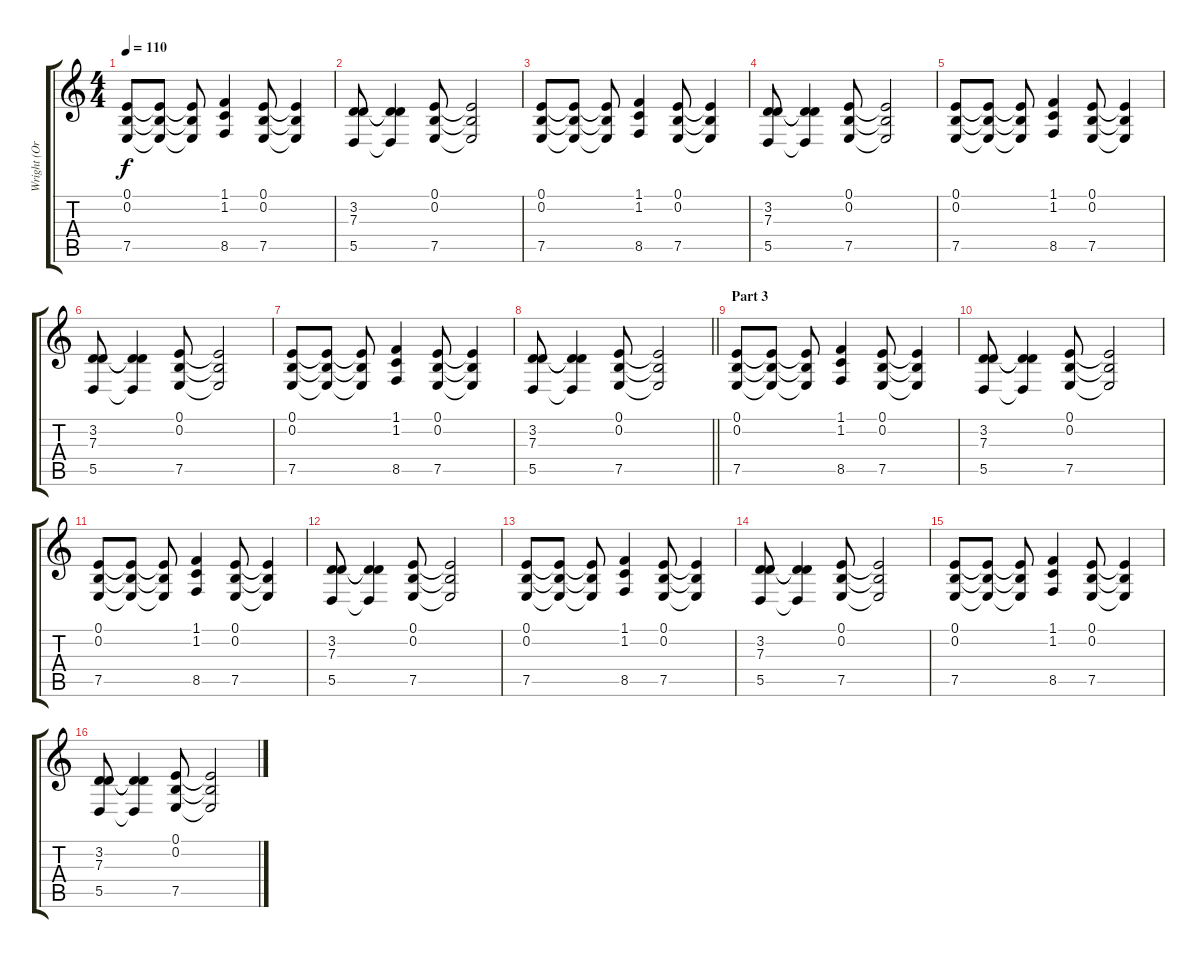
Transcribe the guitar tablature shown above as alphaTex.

\track ("Wright (Organ)" "Wright (Or") {instrument drawbarorgan}
\staff {score tabs}
\tuning (E4 B3 G3 D3 A2 E2) {hide}
\ts (4 4)
\tempo 110
\clef g2
\ks c
(0.1 0.2 7.5).8{dy f} (0.1{t} 0.2{t} 7.5{t}).8 (0.1{t} 0.2{t} 7.5{t}).8 (1.1 1.2 8.5).4 (0.1 0.2 7.5).8 (0.1{t} 0.2{t} 7.5{t}).4 |
(3.2 7.3 5.5).8 (3.2{t} 7.3{t} 5.5{t}).4 (0.1 0.2 7.5).8 (0.1{t} 0.2{t} 7.5{t}).2 |
(0.1 0.2 7.5).8 (0.1{t} 0.2{t} 7.5{t}).8 (0.1{t} 0.2{t} 7.5{t}).8 (1.1 1.2 8.5).4 (0.1 0.2 7.5).8 (0.1{t} 0.2{t} 7.5{t}).4 |
(3.2 7.3 5.5).8 (3.2{t} 7.3{t} 5.5{t}).4 (0.1 0.2 7.5).8 (0.1{t} 0.2{t} 7.5{t}).2 |
(0.1 0.2 7.5).8 (0.1{t} 0.2{t} 7.5{t}).8 (0.1{t} 0.2{t} 7.5{t}).8 (1.1 1.2 8.5).4 (0.1 0.2 7.5).8 (0.1{t} 0.2{t} 7.5{t}).4 |
(3.2 7.3 5.5).8 (3.2{t} 7.3{t} 5.5{t}).4 (0.1 0.2 7.5).8 (0.1{t} 0.2{t} 7.5{t}).2 |
(0.1 0.2 7.5).8 (0.1{t} 0.2{t} 7.5{t}).8 (0.1{t} 0.2{t} 7.5{t}).8 (1.1 1.2 8.5).4 (0.1 0.2 7.5).8 (0.1{t} 0.2{t} 7.5{t}).4 |
\barLineRight lightlight
(3.2 7.3 5.5).8 (3.2{t} 7.3{t} 5.5{t}).4 (0.1 0.2 7.5).8 (0.1{t} 0.2{t} 7.5{t}).2 |
\section ("" "Part 3")
(0.1 0.2 7.5).8 (0.1{t} 0.2{t} 7.5{t}).8 (0.1{t} 0.2{t} 7.5{t}).8 (1.1 1.2 8.5).4 (0.1 0.2 7.5).8 (0.1{t} 0.2{t} 7.5{t}).4 |
(3.2 7.3 5.5).8 (3.2{t} 7.3{t} 5.5{t}).4 (0.1 0.2 7.5).8 (0.1{t} 0.2{t} 7.5{t}).2 |
(0.1 0.2 7.5).8 (0.1{t} 0.2{t} 7.5{t}).8 (0.1{t} 0.2{t} 7.5{t}).8 (1.1 1.2 8.5).4 (0.1 0.2 7.5).8 (0.1{t} 0.2{t} 7.5{t}).4 |
(3.2 7.3 5.5).8 (3.2{t} 7.3{t} 5.5{t}).4 (0.1 0.2 7.5).8 (0.1{t} 0.2{t} 7.5{t}).2 |
(0.1 0.2 7.5).8 (0.1{t} 0.2{t} 7.5{t}).8 (0.1{t} 0.2{t} 7.5{t}).8 (1.1 1.2 8.5).4 (0.1 0.2 7.5).8 (0.1{t} 0.2{t} 7.5{t}).4 |
(3.2 7.3 5.5).8 (3.2{t} 7.3{t} 5.5{t}).4 (0.1 0.2 7.5).8 (0.1{t} 0.2{t} 7.5{t}).2 |
(0.1 0.2 7.5).8 (0.1{t} 0.2{t} 7.5{t}).8 (0.1{t} 0.2{t} 7.5{t}).8 (1.1 1.2 8.5).4 (0.1 0.2 7.5).8 (0.1{t} 0.2{t} 7.5{t}).4 |
(3.2 7.3 5.5).8 (3.2{t} 7.3{t} 5.5{t}).4 (0.1 0.2 7.5).8 (0.1{t} 0.2{t} 7.5{t}).2
